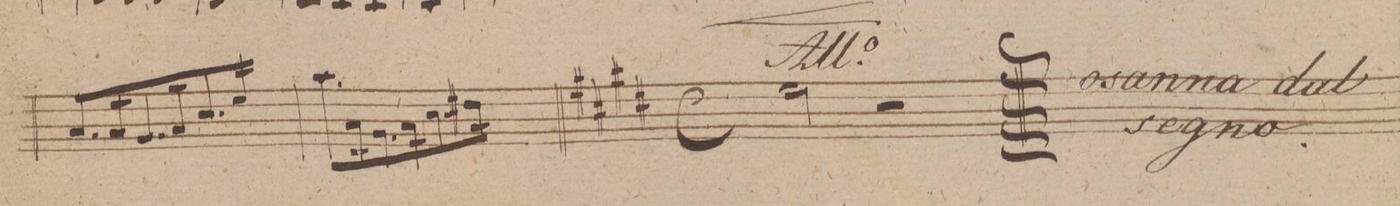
**kern	**dynam
*I"Violino 2do	*
*clefG2	*
*k[f#c#g#]	*
*M3/4	*
8.a/L	.
16a/K	.
8.g#/	.
16a/K	.
8.cc#/	.
16ee/Jk	.
=101	=101
*8\left	*
8.aa\L	.
*16\right	*
16a\K	.
*8\right	*
8.g#\	.
16a\K	.
8.cc#\	.
16dd#X\Jk	.
=102||	=102||
*k[f#c#g#d#]	*
*c#:	*
*M4/4	*
*met(c)	*
*mmet(c)	*
2ee\	.
2r	.
==	==
*-	*-
